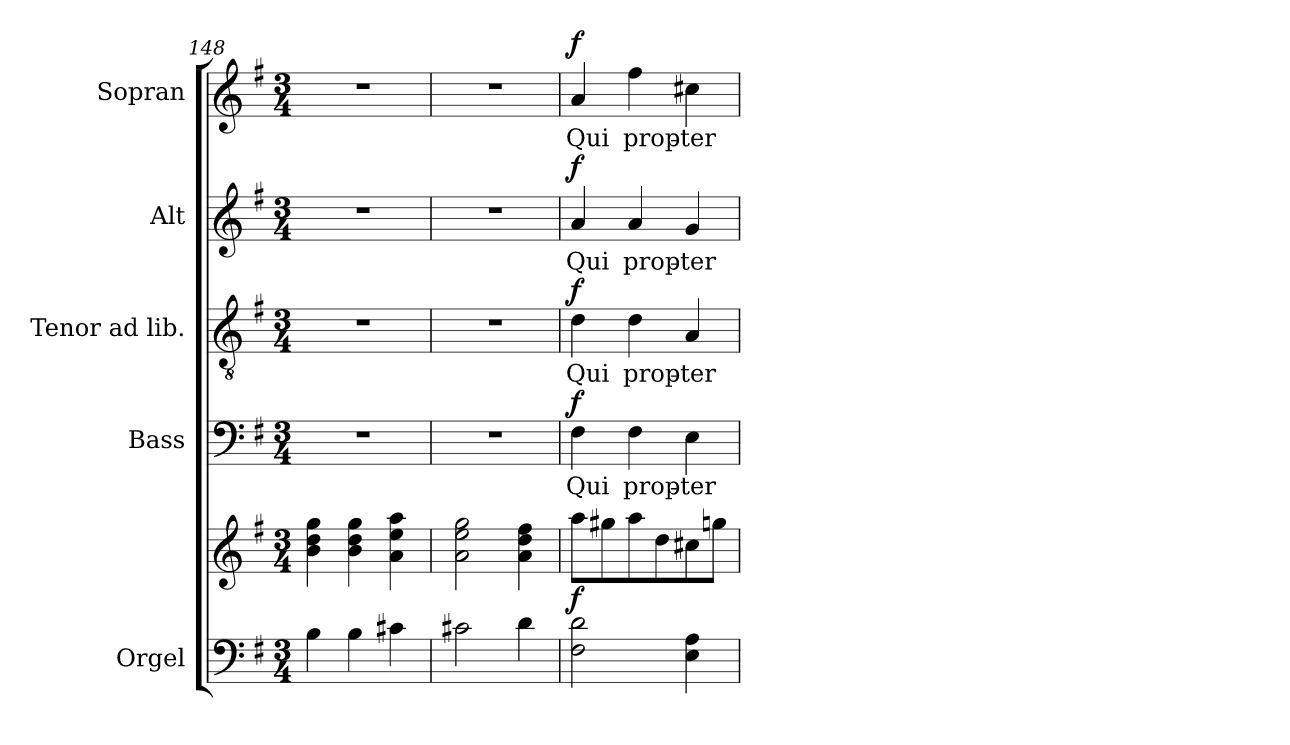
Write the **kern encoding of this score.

**kern	**kern	**dynam	**kern	**text	**dynam	**kern	**text	**dynam	**kern	**text	**dynam	**kern	**text	**dynam
*part5	*part5	*part5	*part4	*part4	*part4	*part3	*part3	*part3	*part2	*part2	*part2	*part1	*part1	*part1
*staff6	*staff5	*staff5/6	*staff4	*staff4	*staff4	*staff3	*staff3	*staff3	*staff2	*staff2	*staff2	*staff1	*staff1	*staff1
*I"Orgel	*	*	*I"Bass	*	*	*I"Tenor ad lib.	*	*	*I"Alt	*	*	*I"Sopran	*	*
*I'Org.	*	*	*I'B.	*	*	*I'T.	*	*	*I'A.	*	*	*I'S.	*	*
*clefF4	*clefG2	*	*clefF4	*	*	*clefGv2	*	*	*clefG2	*	*	*clefG2	*	*
*k[f#]	*k[f#]	*	*k[f#]	*	*	*k[f#]	*	*	*k[f#]	*	*	*k[f#]	*	*
*G:	*G:	*	*G:	*	*	*G:	*	*	*G:	*	*	*G:	*	*
*M3/4	*M3/4	*	*M3/4	*	*	*M3/4	*	*	*M3/4	*	*	*M3/4	*	*
=148	=148	=148	=148	=148	=148	=148	=148	=148	=148	=148	=148	=148	=148	=148
4B\	4b\ 4dd\ 4gg\	.	2.r	.	.	2.r	.	.	2.r	.	.	2.r	.	.
4B\	4b\ 4dd\ 4gg\	.	.	.	.	.	.	.	.	.	.	.	.	.
4c#X\	4a\ 4ee\ 4aa\	.	.	.	.	.	.	.	.	.	.	.	.	.
=149	=149	=149	=149	=149	=149	=149	=149	=149	=149	=149	=149	=149	=149	=149
2c#X\	2a\ 2ee\ 2gg\	.	2.r	.	.	2.r	.	.	2.r	.	.	2.r	.	.
4d\	4a\ 4dd\ 4ff#\	.	.	.	.	.	.	.	.	.	.	.	.	.
=150	=150	=150	=150	=150	=150	=150	=150	=150	=150	=150	=150	=150	=150	=150
!	!	!LO:DY:b	!	!LO:LY:b	!LO:DY:a	!	!LO:LY:b	!LO:DY:a	!	!LO:LY:b	!LO:DY:a	!	!LO:LY:b	!LO:DY:a
2F#\ 2d\	8aa\L	f	4F#\	Qui	f	4d\	Qui	f	4a/	Qui	f	4a/	Qui	f
.	8gg#X\	.	.	.	.	.	.	.	.	.	.	.	.	.
!	!	!	!	!LO:LY:b	!	!	!LO:LY:b	!	!	!LO:LY:b	!	!	!LO:LY:b	!
.	8aa\	.	4F#\	prop-	.	4d\	prop-	.	4a/	prop-	.	4ff#\	prop-	.
.	8dd\	.	.	.	.	.	.	.	.	.	.	.	.	.
!	!	!	!	!LO:LY:b	!	!	!LO:LY:b	!	!	!LO:LY:b	!	!	!LO:LY:b	!
4E\ 4A\	8cc#X\	.	4E\	-ter	.	4A/	-ter	.	4g/	-ter	.	4cc#X\	-ter	.
.	8ggn\J	.	.	.	.	.	.	.	.	.	.	.	.	.
=	=	=	=	=	=	=	=	=	=	=	=	=	=	=
*-	*-	*-	*-	*-	*-	*-	*-	*-	*-	*-	*-	*-	*-	*-
